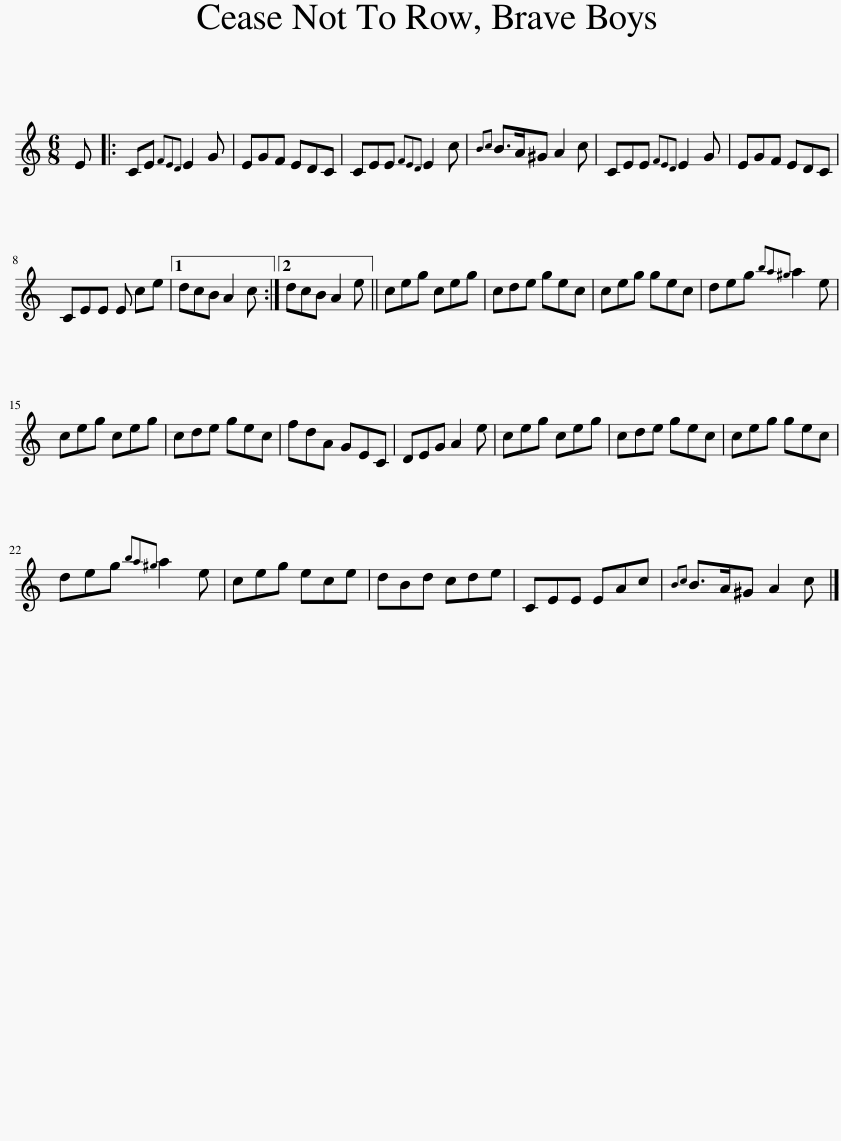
X:1
L:1/8
M:6/8
I:linebreak $
K:C
V:1 treble
V:1
 E |: CE{FED} E2 G | EGF EDC | CEE{FED} E2 c |{Bc} B>A^G A2 c | %5
 CEE{FED} E2 G | EGF EDC |$ CEE E ce |1 dcB A2 c :|2 dcB A2 e || %10
 ceg ceg | cde gec | ceg gec | deg{ba^g} a2 e |$ ceg ceg | %15
 cde gec | fdA GEC | DEG A2 e | ceg ceg | cde gec | %20
 ceg gec |$ deg{ba^g} a2 e | ceg ece | dBd cde | CEE EAc | %25
{Bc} B>A^G A2 c |] %26
